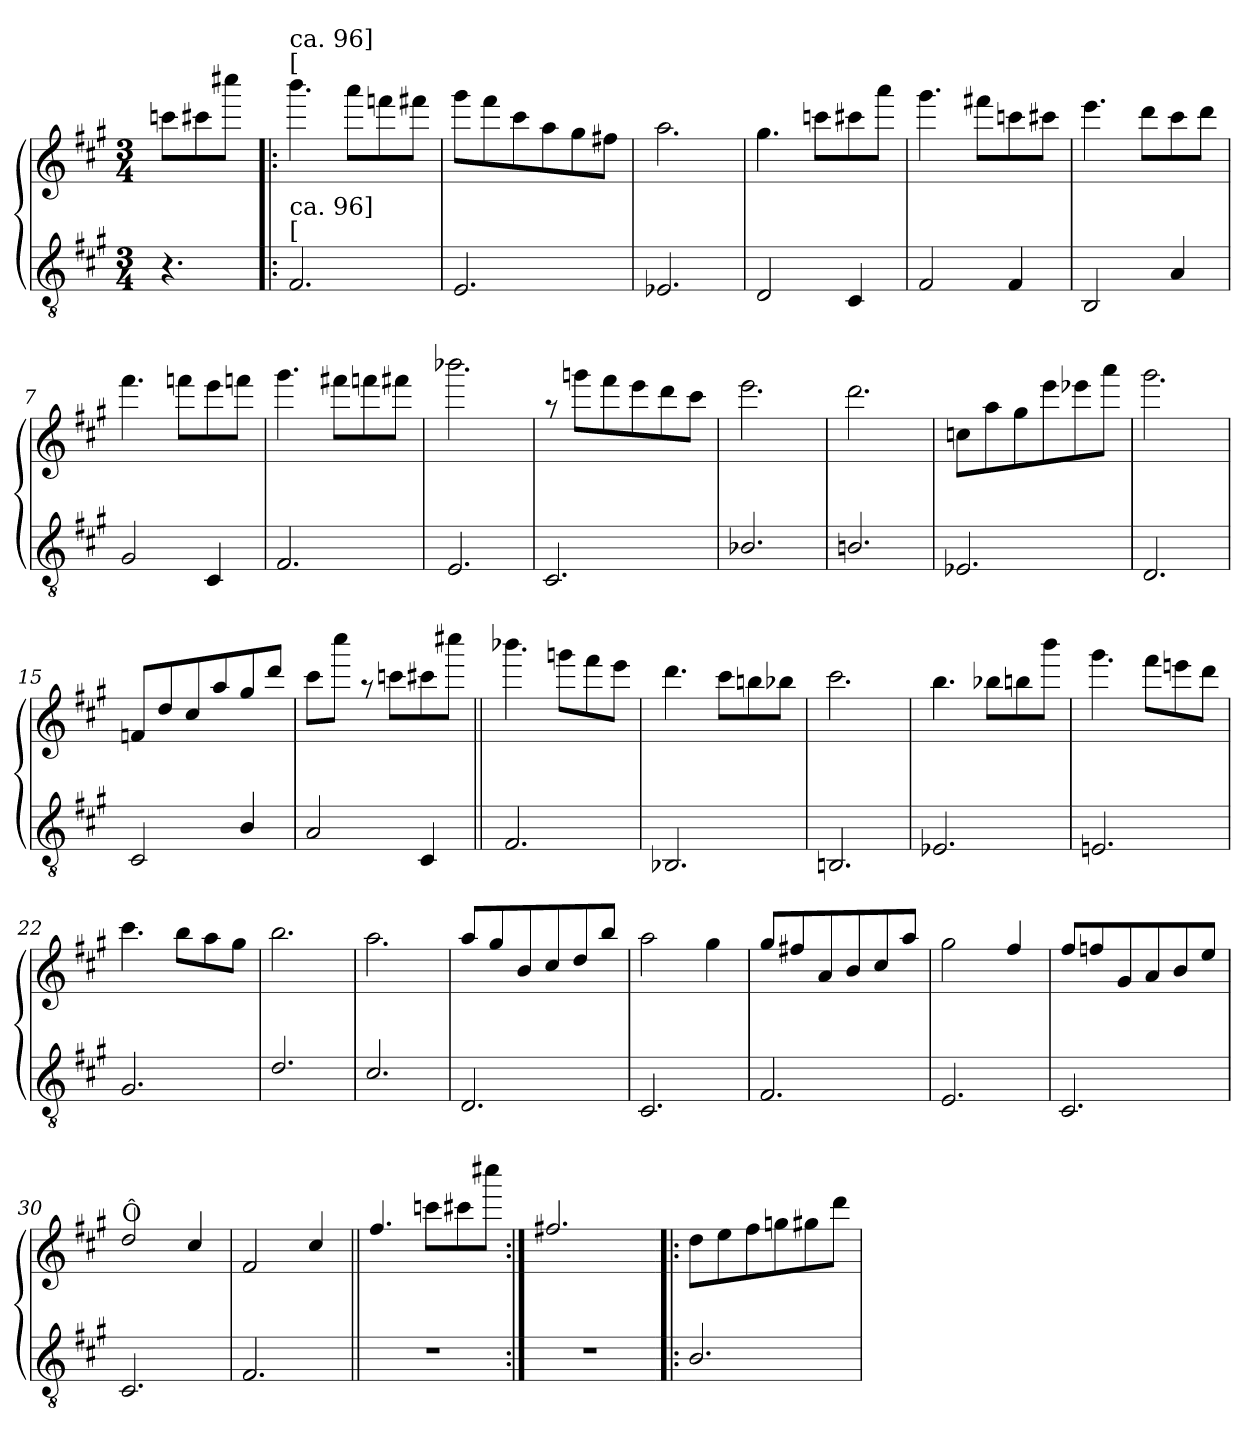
**kern	**kern
*part2	*part1
*staff2	*staff1
*clefGv2	*clefG2
*k[f#c#g#]	*k[f#c#g#]
*A:	*A:
*M3/4	*M3/4
=	=
4.r	8cccn\L
.	8ccc#X\
.	8cccc#X\J
=1!|:	=1!|:
*	*^
!	!LO:TX:a:t=[	!
!	!LO:TX:a:t=ca. 96]	!
!LO:TX:a:t=[	!	!
!LO:TX:a:t=ca. 96]	!	!
2.F#/	4.bbb\	2.ryy
.	8aaa\L	.
.	8fffn\	.
.	8fff#X\J	.
=2	=2	=2
2.E/	8ggg#\L	2.ryy
.	8fff#\	.
.	8ccc#\	.
.	8aa\	.
.	8gg#\	.
.	8ff#X\J	.
=3	=3	=3
2.E-X/	2.aa\	2.ryy
!!LO:LB:g=z	!!
=4	=4	=4
2D/	4.gg#\	2ryy
.	8cccn\L	.
4C#/	8ccc#X\	4ryy
.	8aaa\J	.
=5	=5	=5
2F#/	4.ggg#\	2ryy
.	8fff#X\L	.
4F#/	8cccn\	4ryy
.	8ccc#X\J	.
=6	=6	=6
2BB/	4.eee\	2ryy
.	8ddd\L	.
4A/	8ccc#\	4ryy
.	8ddd\J	.
=7	=7	=7
2G#/	4.fff#\	2ryy
.	8fffn\L	.
4C#/	8eee\	4ryy
.	8fffn\J	.
!!LO:LB:g=z	!!
=8	=8	=8
2.F#/	4.ggg#\	2ryy
.	8fff#X\L	.
.	8fffn\	4ryy
.	8fff#X\J	.
=9	=9	=9
2.E/	2.bbb-X\	2.ryy
=10	=10	=10
2.C#/	8raa	2.ryy
.	8gggn\L	.
.	8fff#\	.
.	8eee\	.
.	8ddd\	.
.	8ccc#\J	.
=11	=11	=11
2.B-X/	2.eee\	2.ryy
=12	=12	=12
2.Bn/	2.ddd\	2.ryy
!!LO:LB:g=z	!!
=13	=13	=13
2.E-X/	8ccn\L	2.ryy
.	8aa\	.
.	8gg#\	.
.	8eee\	.
.	8eee-X\	.
.	8aaa\J	.
=14	=14	=14
2.D/	2.ggg#\	2.ryy
=15	=15	=15
2C#/	8fn/L	2ryy
.	8dd/	.
.	8cc#/	.
.	8aa/	.
4B/	8gg#/	4ryy
.	8ddd/J	.
=16	=16	=16
2A/	8ccc#\L	2.ryy
.	8cccc#\J	.
.	8raa	.
.	8cccn\L	.
4C#/	8ccc#X\	.
.	8cccc#X\J	.
!!LO:LB:g=z	!!
=17||	=17||	=17||
2.F#/	4.bbb-X\	2.ryy
.	8gggn\L	.
.	8fff#\	.
.	8eee\J	.
=18	=18	=18
2.BB-X/	4.ddd\	2.ryy
.	8ccc#\L	.
.	8bbn\	.
.	8bb-X\J	.
=19	=19	=19
2.BBn/	2.ccc#\	2.ryy
=20	=20	=20
2.E-X/	4.bb\	2.ryy
.	8bb-X\L	.
.	8bbn\	.
.	8bbb\J	.
=21	=21	=21
2.En/	4.ggg#\	2.ryy
.	8fff#\L	.
.	8eeen\	.
.	8ddd\J	.
!!LO:LB:g=z	!!
=22	=22	=22
2.G#/	4.ccc#\	2.ryy
.	8bb\L	.
.	8aa\	.
.	8gg#\J	.
=23	=23	=23
2.d/	2.bb\	2.ryy
=24	=24	=24
2.c#/	2.aa\	2.ryy
=25	=25	=25
2.D/	8aa/L	2.ryy
.	8gg#/	.
.	8b/	.
.	8cc#/	.
.	8dd/	.
.	8bb/J	.
=26	=26	=26
2.C#/	2aa\	2ryy
.	4gg#\	4ryy
!!LO:LB:g=z	!!
=27	=27	=27
2.F#/	8gg#/L	2.ryy
.	8ff#X/	.
.	8a/	.
.	8b/	.
.	8cc#/	.
.	8aa/J	.
=28	=28	=28
2.E/	2gg#\	2ryy
.	4ff#/	4ryy
=29	=29	=29
2.C#/	8ff#/L	2.ryy
.	8ffn/	.
.	8g#/	.
.	8a/	.
.	8b/	.
.	8ee/J	.
=30	=30	=30
!	!LO:TX:a:t=Ô	!
2.C#/	2dd/	2.ryy
.	4cc#/	.
=31	=31	=31
2.F#/	2f#/	2.ryy
.	4cc#/	.
!!LO:LB:g=z	!!
=32||	=32||	=32||
2.r	4.ff#/	2ryy
.	8cccn\L	.
.	8ccc#X\	4ryy
.	8cccc#X\J	.
=33:|!	=33:|!	=33:|!
2.r	2.ff#X/	2ryy
.	.	4ryy
=34!|:	=34!|:	=34!|:
2.B/	8dd\L	2.ryy
.	8ee\	.
.	8ff#\	.
.	8ggn\	.
.	8gg#X\	.
.	8ddd\J	.
*	*v	*v
=	=
*-	*-
